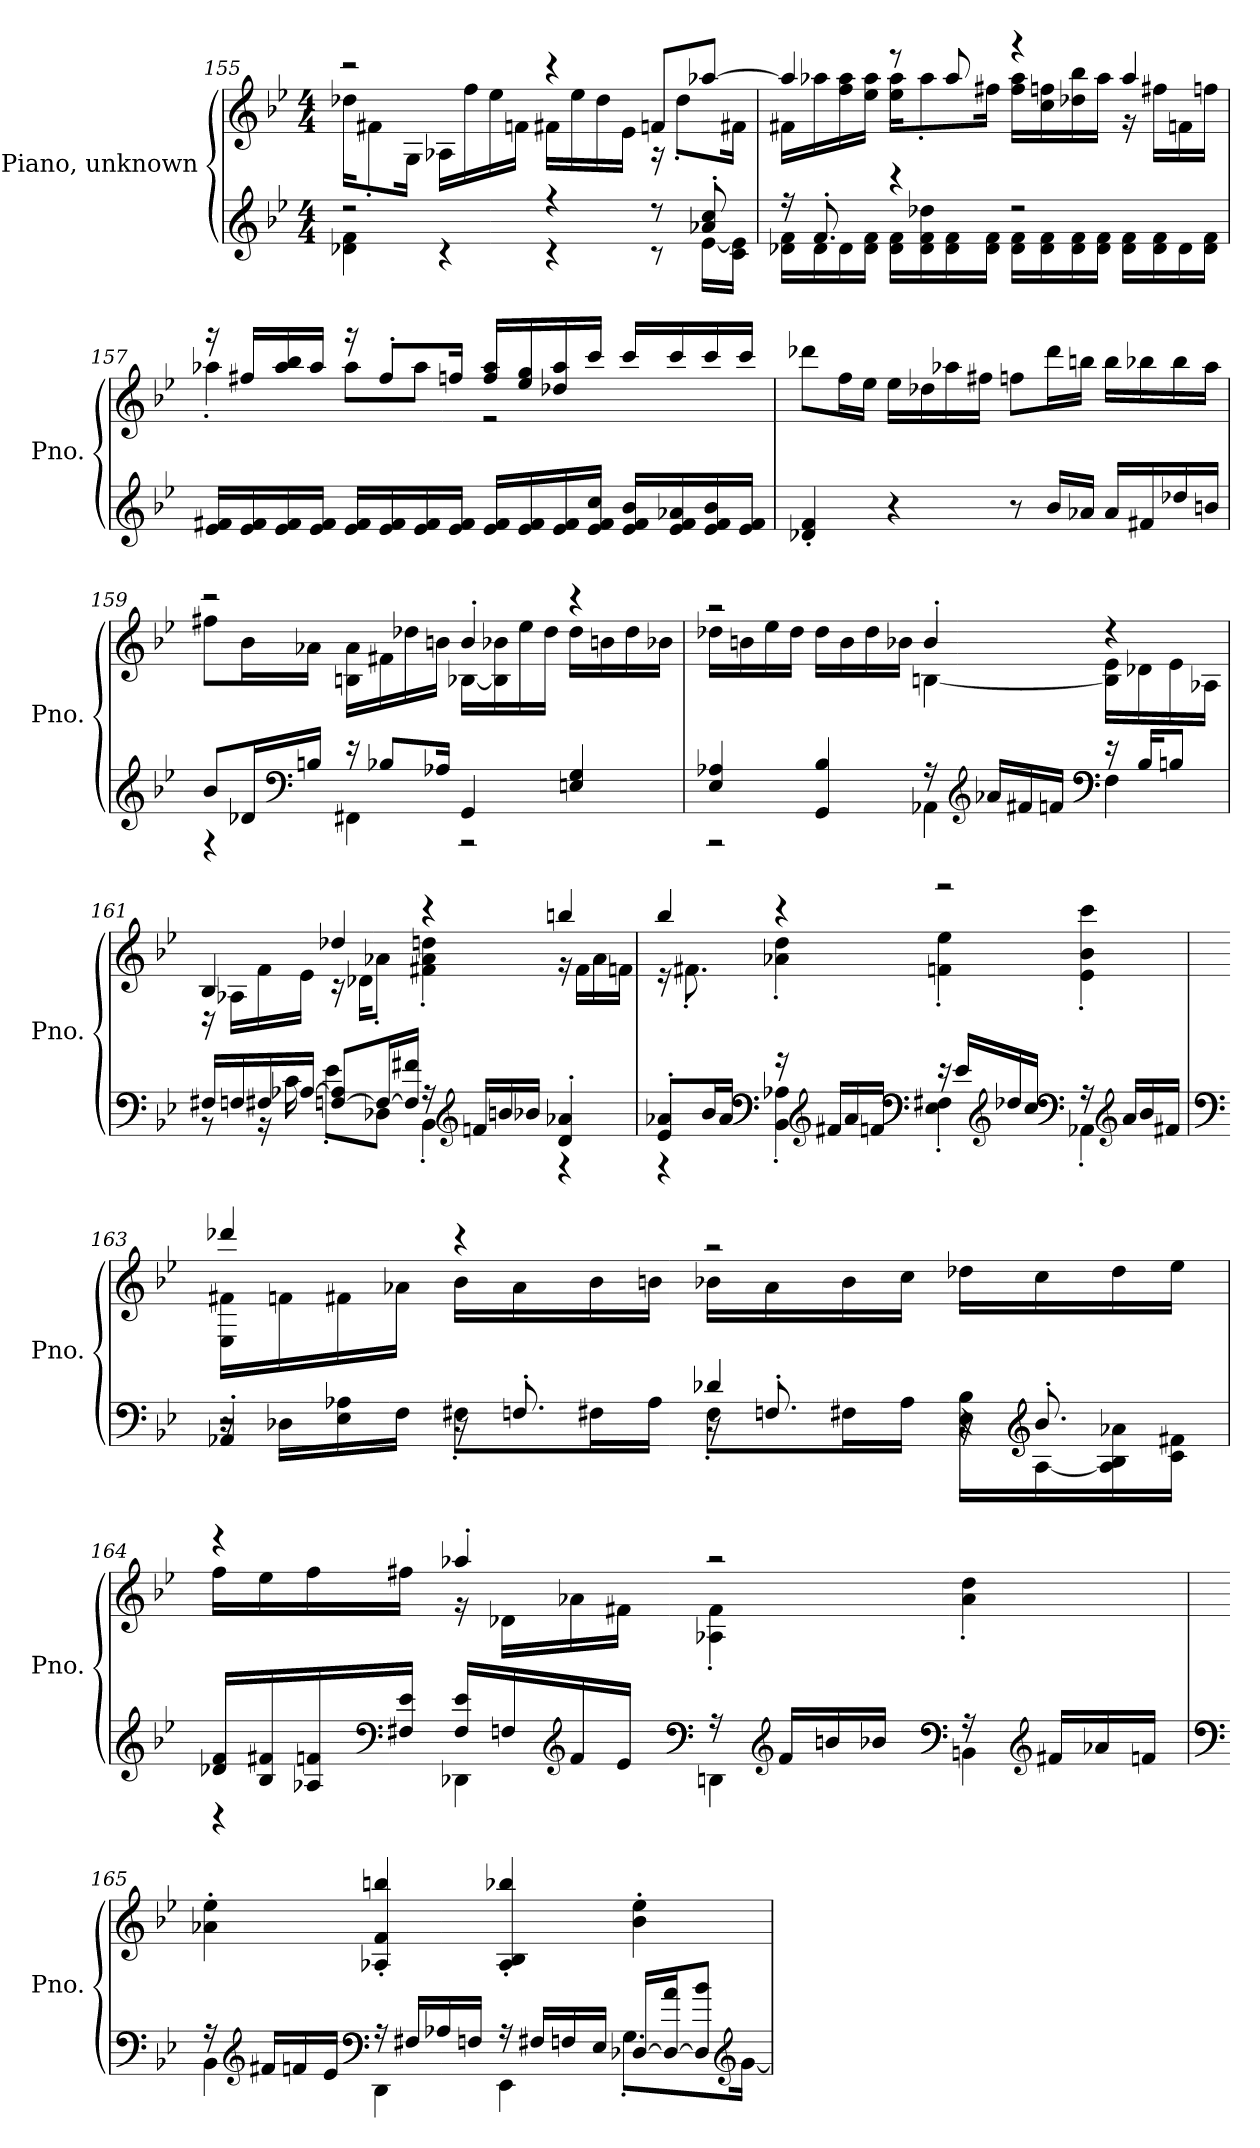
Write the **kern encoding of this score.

**kern	**kern
*part1	*part1
*staff2	*staff1
*I"Piano, unknown	*
*I'Pno.	*
!!LO:LB:g=z
*clefG2	*clefG2
*k[b-e-]	*k[b-e-]
*M4/4	*M4/4
=155	=155
*^	*^
2r	4d-X\ 4f\	2r	16dd-X\KL
.	.	.	8f#X'\
.	.	.	16G\Jk
.	4r	.	16A-X\LL
.	.	.	16ff\
.	.	.	16ee-\
.	.	.	16fn\JJ
4r	4r	4r	16f#X\LL
.	.	.	16ee-\
.	.	.	16dd-\
.	.	.	16e-\JJ
8r	8r	8fn/L	16r
.	.	.	8dd-'\L
8a-X/' 8cc/'	[16e-\LL	[8aa-X/J	.
.	16c\ 16e-\]JJ	.	16f#X\Jk
!!LO:LB:g=z	!!
=156	=156	=156	=156
16r	16d-X\ 16f\LL	4aa-/]	16f#X\LL
8.f'/	16d-\	.	16aa-X\
.	16d-\	.	16ff\ 16aa-\
.	16d-\ 16f\JJ	.	16ee-\ 16aa-\JJ
4r	16d-\ 16f\LL	8r	16ee-\ 16aa-\KL
.	16d-\ 16f\ 16dd-X\	.	8aa-'\
.	16d-\ 16f\	8aa-/	.
.	16d-\ 16f\JJ	.	16ff#X\Jk
2r	16d-\ 16f\LL	4r	16ff#\ 16aa-\LL
.	16d-\ 16f\	.	16cc\ 16ffn\
.	16d-\ 16f\	.	16dd-X\ 16bb-\
.	16d-\ 16f\JJ	.	16aa-\JJ
.	16d-\ 16f\LL	4aa-/	16r
.	16d-\ 16f\	.	16ff#X\LL
.	16d-\	.	16fn\
.	16d-\ 16f\JJ	.	16ffn\JJ
*v	*v	*	*
!!LO:LB:g=z	!!
=157	=157	=157
16e-/ 16f#X/LL	16r	4aa-X'\
16e-/ 16f#/	16ff#X/LL	.
16e-/ 16f#/	16aa-/ 16bb-/	.
16e-/ 16f#/JJ	16aa-/JJ	.
16e-/ 16f#/LL	16r	8aa-\L
16e-/ 16f#/	8ff#'/L	.
16e-/ 16f#/	.	8aa-\J
16e-/ 16f#/JJ	16ffn/Jk	.
16e-/ 16f#/LL	16ff/ 16aa-/LL	2r
16e-/ 16f#/	16ee-/ 16gg/	.
16e-/ 16f#/	16dd-X/ 16aa-/	.
16e-/ 16f#/ 16cc/JJ	16ccc/JJ	.
16e-/ 16f#/ 16b-/LL	16ccc/LL	.
16e-/ 16f#/ 16a-X/	16ccc/	.
16e-/ 16f#/ 16b-/	16ccc/	.
16e-/ 16f#/JJ	16ccc/JJ	.
*	*v	*v
!!LO:PB:g=z
=158	=158
4d-X/' 4f/'	8ddd-X\L
.	16ff\L
.	16ee-\JJ
4r	16ee-\LL
.	16dd-X\
.	16aa-X\
.	16ff#X\JJ
8r	8ffn\L
16b-/LL	16ddd-\L
16a-X/JJ	16bbn\JJ
16a-/LL	16bb\LL
16f#X/	16bb-X\
16dd-X/	16bb-\
16bn/JJ	16aa-\JJ
=159	=159
*^	*^
8b-/L	4r	2r	8ff#X\L
16d-X/L	.	.	16b-\L
*clefF4	*	*	*
16Bn/JJ	.	.	16a-X\JJ
16r	4FF#X\	.	16Bn\ 16a-\LL
8B-X/L	.	.	16f#X\
.	.	.	16dd-X\
16A-X/Jk	.	.	16bn\JJ
4GG/	2r	4b'/	[16B-X\LL
.	.	.	16B-\] 16b-X\
.	.	.	16ee-\
.	.	.	16dd-\JJ
4En/ 4G/	.	4r	16dd-\LL
.	.	.	16bn\
.	.	.	16dd-\
.	.	.	16b-X\JJ
!!LO:LB:g=z	!!
=160	=160	=160	=160
4E-/ 4A-X/	2r	2r	16dd-X\LL
.	.	.	16bn\
.	.	.	16ee-\
.	.	.	16dd-\JJ
4GG/ 4B-/	.	.	16dd-\LL
.	.	.	16b\
.	.	.	16dd-\
.	.	.	16b-X\JJ
16r	4AA-X\	4b-'/	[4Bn\
*clefG2	*	*	*
16a-X/LL	.	.	.
16f#X/	.	.	.
16fn/JJ	.	.	.
*clefF4	*	*	*
16r	4F\	4r	16B\] 16e-\LL
16B-/KL	.	.	16d-X\
8Bn/J	.	.	16e-\
.	.	.	16A-X\JJ
!!LO:LB:g=z	!!
=161	=161	=161	=161
16F#X/LL	8r	4B-/	16r
16Fn/	.	.	16A-X\LL
16F#X/	16r	.	16f\
[16A-X/JJ	16c\	.	16e-\JJ
[8Fn/ 8A-/]L	8e-'\L	4dd-X/	16r
.	.	.	16d-X\KL
16F/L_	8D-X\J	.	8a-X'\J
16F/] 16f#X/JJ	.	.	.
16r	4BB-'\	4r	4f#X\' 4a-\' 4ddn\'
*clefG2	*	*	*
16fn/LL	.	.	.
16bn/	.	.	.
16b-X/JJ	.	.	.
4d/' 4a-X/'	4r	4bbn/	16r
.	.	.	16f#\LL
.	.	.	16a-\
.	.	.	16fn\JJ
!!LO:LB:g=z	!!
=162	=162	=162	=162
8e-/' 8a-X/'L	4r	4bb-/	16r
.	.	.	8.f#X'\
16b-/L	.	.	.
16a-/JJ	.	.	.
*clefF4	*	*	*
16r	4BB-\' 4A-X\'	4r	4a-X\' 4dd\'
*clefG2	*	*	*
16f#X/LL	.	.	.
16a-/	.	.	.
16fn/JJ	.	.	.
*clefF4	*	*	*
16r	4E-\' 4F#X\'	2r	4fn\' 4ee-\'
16e-/LL	.	.	.
*clefG2	*	*	*
16dd-X/	.	.	.
16cc/JJ	.	.	.
*clefF4	*	*	*
16r	4AA-X'\	.	4e-\' 4b-\' 4ccc\'
*clefG2	*	*	*
16a-/LL	.	.	.
16b-/	.	.	.
16f#X/JJ	.	.	.
*v	*v	*	*
!!LO:LB:g=z	!!
=163	=163	=163
*clefF4	*	*
*^	*	*
*	*^	*	*
2r	16r	4AA-X'/	4ddd-X/	16E-\ 16f#X\LL
.	16D-X\LL	.	.	16fn\
.	16E-\ 16A-X\	.	.	16f#X\
.	16F\JJ	.	.	16a-X\JJ
.	8F#X'\L	16r	4r	16b-\LL
.	.	8.Fn'/	.	16a-\
.	16F#X\L	.	.	16b-\
.	16A-\JJ	.	.	16bn\JJ
16r	8F#'\L	4d-X/	2r	16b-X\LL
8.Fn'/	.	.	.	16a-\
.	16F#X\L	.	.	16b-\
.	16A-\JJ	.	.	16cc\JJ
16r	16E-\ 16B-\LL	4r	.	16dd-X\LL
*clefG2	*	*	*	*
8.b-'/	[16A-\	.	.	16cc\
.	16A-\] 16B-\ 16a-X\	.	.	16dd-\
.	16c\ 16f#X\JJ	.	.	16ee-\JJ
*	*v	*v	*	*
!!LO:LB:g=z	!!
=164	=164	=164	=164
16d-X/ 16f/LL	4r	4r	16ff\LL
16B-/ 16f#X/	.	.	16ee-\
16A-X/ 16fn/	.	.	16ff\
*clefF4	*	*	*
16F#X/ 16e-/JJ	.	.	16ff#X\JJ
16F#/ 16e-/LL	4DD-X\	4aa-X'/	16r
16Fn/	.	.	16d-X\LL
*clefG2	*	*	*
16f/	.	.	16a-X\
16e-/JJ	.	.	16f#X\JJ
*clefF4	*	*	*
16r	4DDn\	2r	4A-X\' 4f#\'
*clefG2	*	*	*
16f/LL	.	.	.
16bn/	.	.	.
16b-X/JJ	.	.	.
*clefF4	*	*	*
16r	4BBn\	.	4a-\' 4dd\'
*clefG2	*	*	*
16f#X/LL	.	.	.
16a-X/	.	.	.
16fn/JJ	.	.	.
*	*	*v	*v
!!LO:PB:g=z
=165	=165	=165
*clefF4	*	*
16r	4BB-\	4a-X\' 4ee-\'
*clefG2	*	*
16f#X/LL	.	.
16fn/	.	.
16e-/JJ	.	.
*clefF4	*	*
16r	4DD\	4A-X/' 4f/' 4bbn/'
16F#X/LL	.	.
16A-X/	.	.
16Fn/JJ	.	.
16r	4EE-\	4A-/' 4B-/' 4bb-X/'
16F#X/LL	.	.
16Fn/	.	.
16E-/JJ	.	.
[16D-X/LL	8.G'\L	4b-\' 4ee-\'
16D-/_ 16a/J	.	.
8D-/] 8b-/J	.	.
*clefG2	*	*
.	[16g\Jk	.
*v	*v	*
=	=
*-	*-
